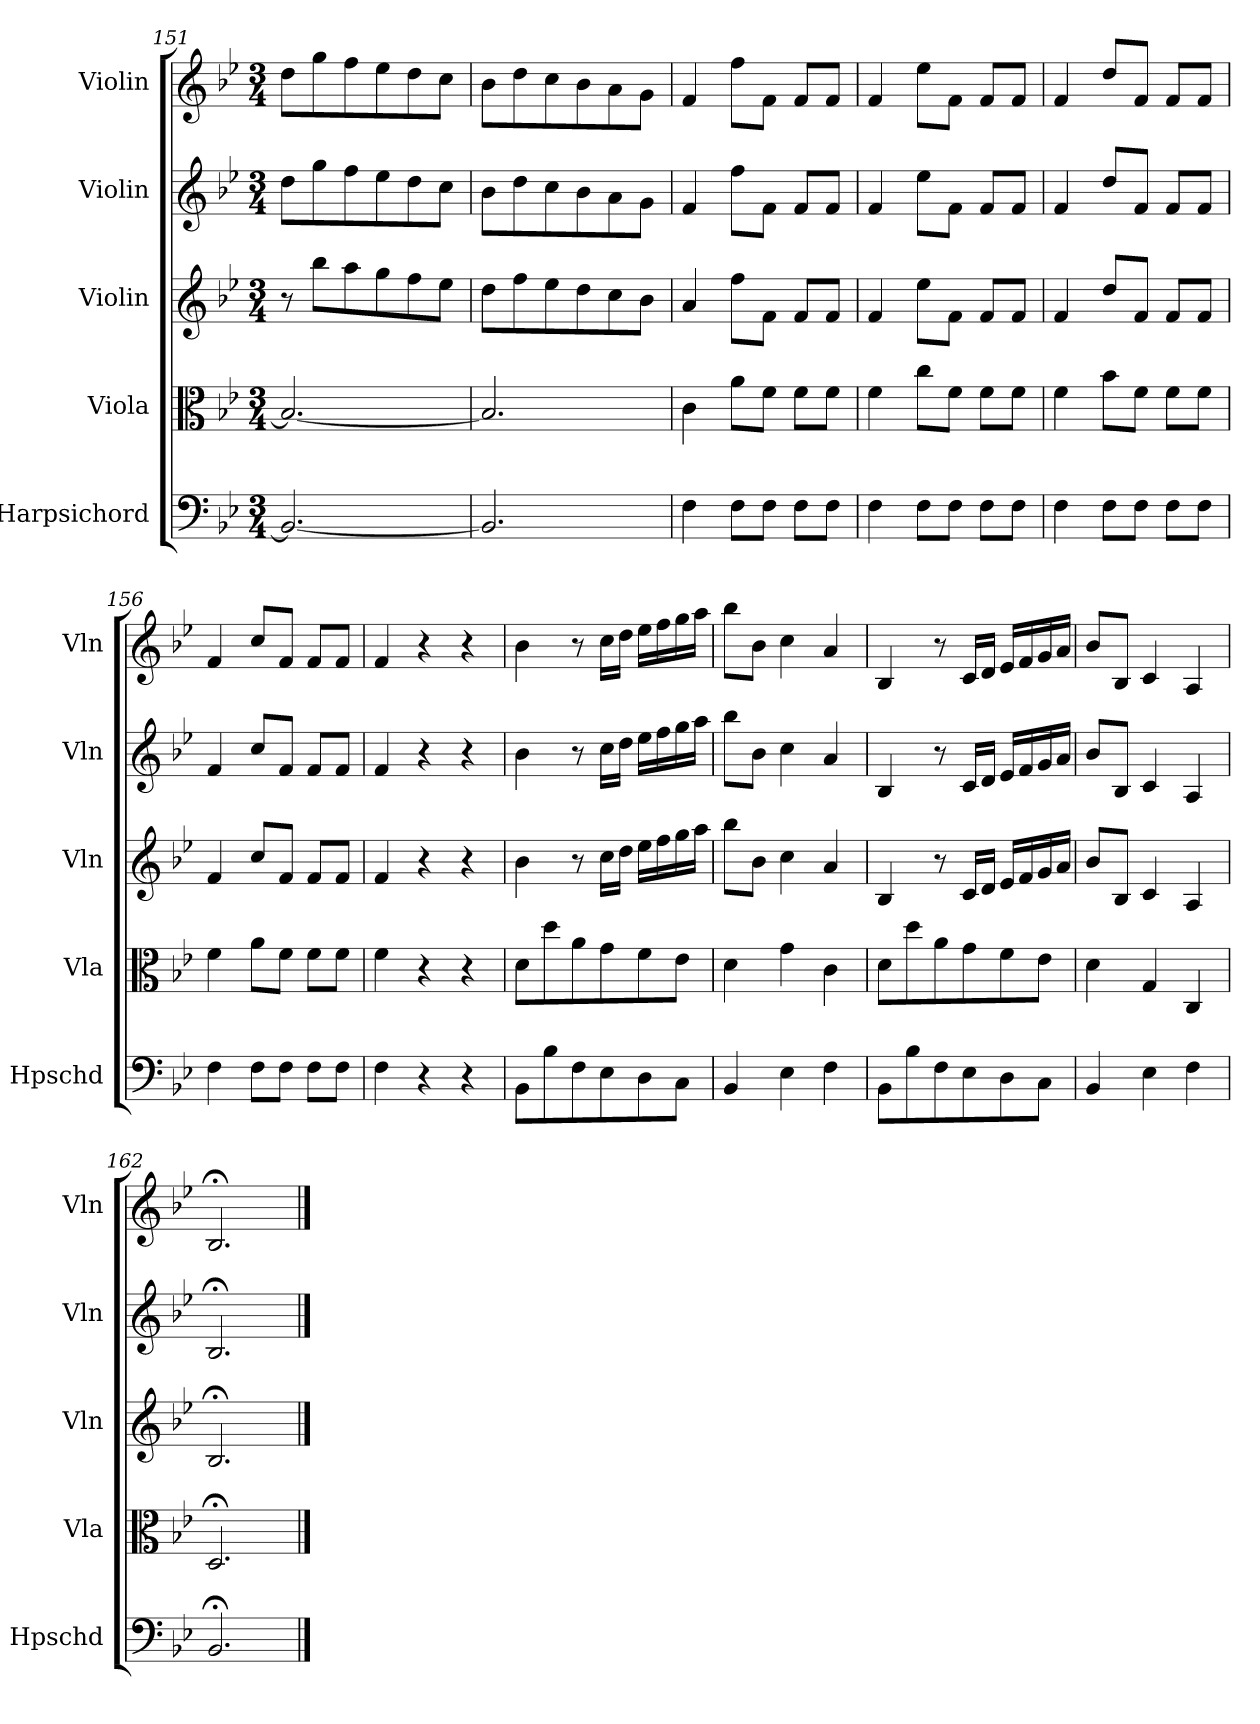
**kern	**kern	**kern	**kern	**kern
*part5	*part4	*part3	*part2	*part1
*staff5	*staff4	*staff3	*staff2	*staff1
*I"Harpsichord	*I"Viola	*I"Violin	*I"Violin	*I"Violin
*I'Hpschd	*I'Vla	*I'Vln	*I'Vln	*I'Vln
*clefF4	*clefC3	*clefG2	*clefG2	*clefG2
*k[b-e-]	*k[b-e-]	*k[b-e-]	*k[b-e-]	*k[b-e-]
*B-:	*B-:	*B-:	*B-:	*B-:
*M3/4	*M3/4	*M3/4	*M3/4	*M3/4
=151	=151	=151	=151	=151
2.BB-/_	2.B-/_	8r	8dd\L	8dd\L
.	.	8bb-\L	8gg\	8gg\
.	.	8aa\	8ff\	8ff\
.	.	8gg\	8ee-\	8ee-\
.	.	8ff\	8dd\	8dd\
.	.	8ee-\J	8cc\J	8cc\J
=152	=152	=152	=152	=152
2.BB-/]	2.B-/]	8dd\L	8b-\L	8b-\L
.	.	8ff\	8dd\	8dd\
.	.	8ee-\	8cc\	8cc\
.	.	8dd\	8b-\	8b-\
.	.	8cc\	8a\	8a\
.	.	8b-\J	8g\J	8g\J
=153	=153	=153	=153	=153
4F\	4c\	4a/	4f/	4f/
8F\L	8a\L	8ff\L	8ff\L	8ff\L
8F\J	8f\J	8f\J	8f\J	8f\J
8F\L	8f\L	8f/L	8f/L	8f/L
8F\J	8f\J	8f/J	8f/J	8f/J
=154	=154	=154	=154	=154
4F\	4f\	4f/	4f/	4f/
8F\L	8cc\L	8ee-\L	8ee-\L	8ee-\L
8F\J	8f\J	8f\J	8f\J	8f\J
8F\L	8f\L	8f/L	8f/L	8f/L
8F\J	8f\J	8f/J	8f/J	8f/J
=155	=155	=155	=155	=155
4F\	4f\	4f/	4f/	4f/
8F\L	8b-\L	8dd/L	8dd/L	8dd/L
8F\J	8f\J	8f/J	8f/J	8f/J
8F\L	8f\L	8f/L	8f/L	8f/L
8F\J	8f\J	8f/J	8f/J	8f/J
=156	=156	=156	=156	=156
4F\	4f\	4f/	4f/	4f/
8F\L	8a\L	8cc/L	8cc/L	8cc/L
8F\J	8f\J	8f/J	8f/J	8f/J
8F\L	8f\L	8f/L	8f/L	8f/L
8F\J	8f\J	8f/J	8f/J	8f/J
=157	=157	=157	=157	=157
4F\	4f\	4f/	4f/	4f/
4r	4r	4r	4r	4r
4r	4r	4r	4r	4r
=158	=158	=158	=158	=158
8BB-\L	8d\L	4b-\	4b-\	4b-\
8B-\	8dd\	.	.	.
8F\	8a\	8r	8r	8r
8E-\	8g\	16cc\LL	16cc\LL	16cc\LL
.	.	16dd\JJ	16dd\JJ	16dd\JJ
8D\	8f\	16ee-\LL	16ee-\LL	16ee-\LL
.	.	16ff\	16ff\	16ff\
8C\J	8e-\J	16gg\	16gg\	16gg\
.	.	16aa\JJ	16aa\JJ	16aa\JJ
=159	=159	=159	=159	=159
4BB-/	4d\	8bb-\L	8bb-\L	8bb-\L
.	.	8b-\J	8b-\J	8b-\J
4E-\	4g\	4cc\	4cc\	4cc\
4F\	4c\	4a/	4a/	4a/
=160	=160	=160	=160	=160
8BB-\L	8d\L	4B-/	4B-/	4B-/
8B-\	8dd\	.	.	.
8F\	8a\	8r	8r	8r
8E-\	8g\	16c/LL	16c/LL	16c/LL
.	.	16d/JJ	16d/JJ	16d/JJ
8D\	8f\	16e-/LL	16e-/LL	16e-/LL
.	.	16f/	16f/	16f/
8C\J	8e-\J	16g/	16g/	16g/
.	.	16a/JJ	16a/JJ	16a/JJ
=161	=161	=161	=161	=161
4BB-/	4d\	8b-/L	8b-/L	8b-/L
.	.	8B-/J	8B-/J	8B-/J
4E-\	4G/	4c/	4c/	4c/
4F\	4C/	4A/	4A/	4A/
=162	=162	=162	=162	=162
2.BB-;</	2.D;</	2.B-;</	2.B-;</	2.B-;</
==	==	==	==	==
*-	*-	*-	*-	*-
